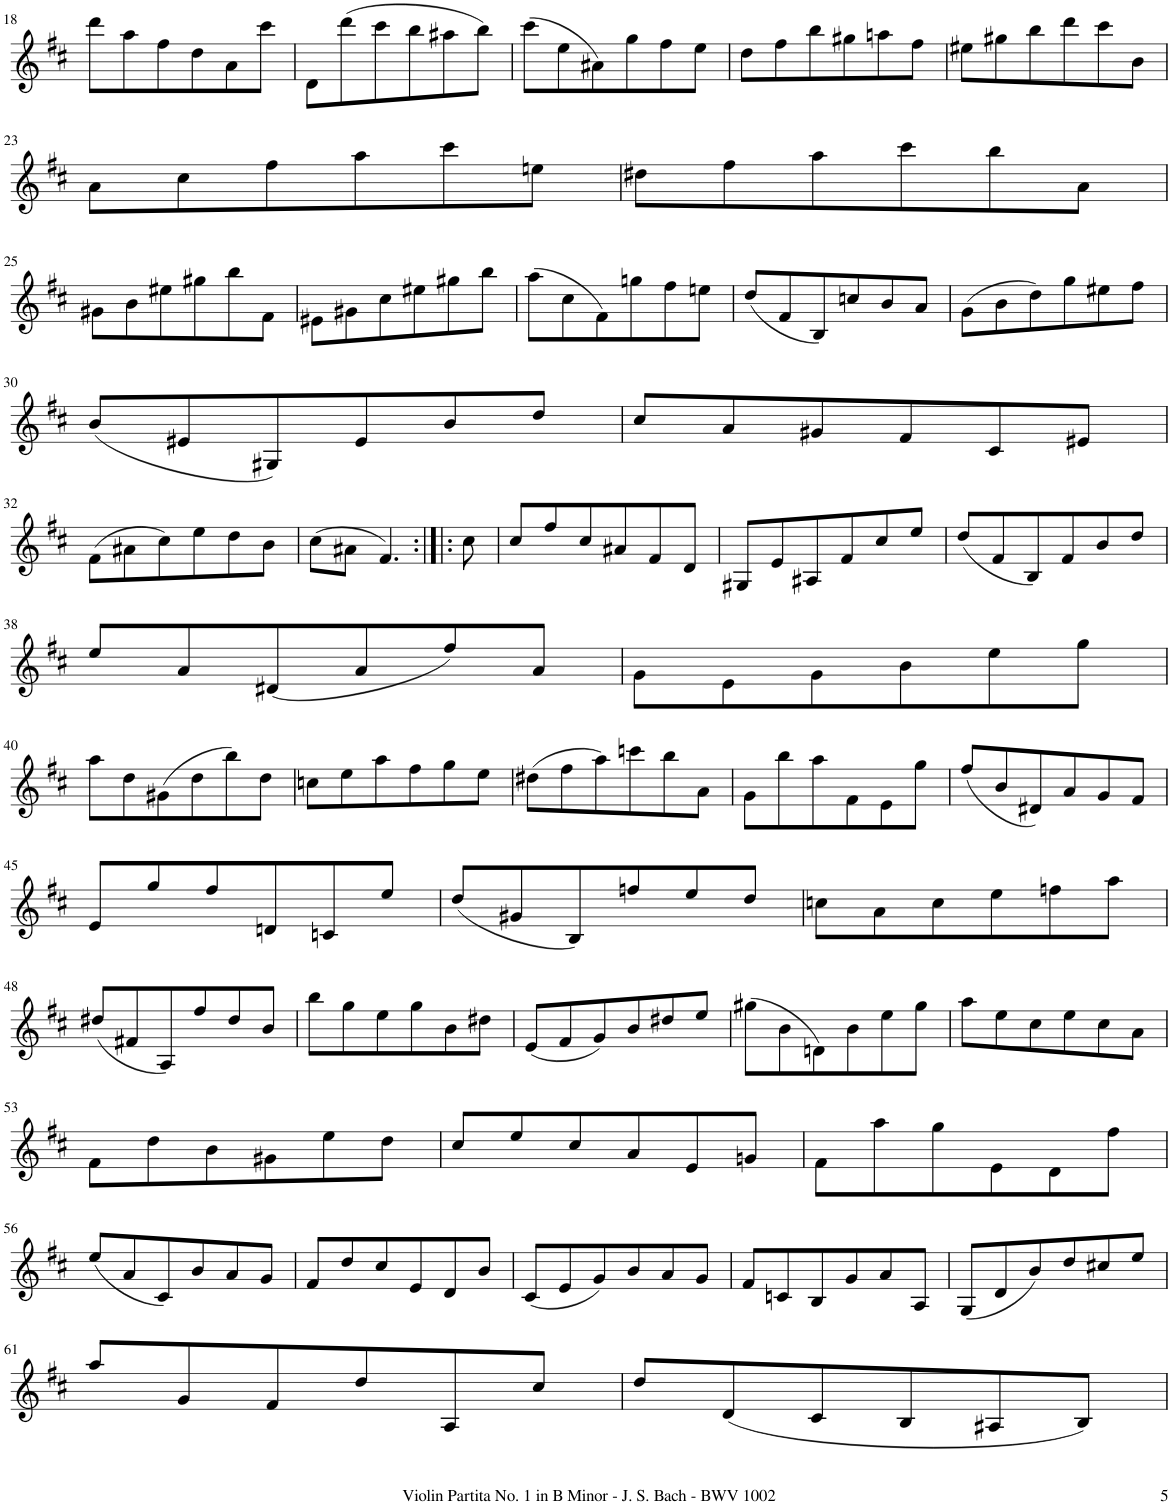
**kern
*part1
*staff1
*I"Violin
*I'Vln.
!!LO:PB:g=z
*clefG2
*k[f#c#]
*M3/4
=18
8ddd\L
8aa\
8ff#\
8dd\
8a\
8ccc#\J
=19
8d\L
(8ddd\
8ccc#\
8bb\
8aa#X\
8bb\J)
=20
(8ccc#\L
8ee\
8a#X\)
8gg\
8ff#\
8ee\J
=21
8dd\L
8ff#\
8bb\
8gg#X\
8aan\
8ff#\J
=22
8ee#X\L
8gg#X\
8bb\
8ddd\
8ccc#\
8b\J
!!LO:LB:g=z
=23
8a\L
8cc#\
8ff#\
8aa\
8ccc#\
8een\J
=24
8dd#X\L
8ff#\
8aa\
8ccc#\
8bb\
8a\J
!!LO:LB:g=z
=25
8g#X\L
8b\
8ee#X\
8gg#X\
8bb\
8f#\J
=26
8e#X\L
8g#X\
8cc#\
8ee#X\
8gg#X\
8bb\J
=27
(8aa\L
8cc#\
8f#\)
8ggn\
8ff#\
8een\J
=28
(8dd/L
8f#/
8B/)
8ccn/
8b/
8a/J
=29
(8g\L
8b\
8dd\)
8gg\
8ee#X\
8ff#\J
!!LO:LB:g=z
=30
(8b/L
8e#X/
8G#X/)
8e#/
8b/
8dd/J
=31
8cc#/L
8a/
8g#X/
8f#/
8c#/
8e#X/J
!!LO:LB:g=z
=32
(8f#\L
8a#X\
8cc#\)
8ee\
8dd\
8b\J
=33
(8cc#\L
8a#X\J
4.f#/)
=34:|!|:
8cc#\
=35
8cc#/L
8ff#/
8cc#/
8a#X/
8f#/
8d/J
=36
8G#X/L
8e/
8A#X/
8f#/
8cc#/
8ee/J
=37
(8dd/L
8f#/
8B/)
8f#/
8b/
8dd/J
!!LO:LB:g=z
=38
8ee/L
8a/
(8d#X/
8a/
8ff#/)
8a/J
=39
8g\L
8e\
8g\
8b\
8ee\
8gg\J
!!LO:LB:g=z
=40
8aa\L
8dd\
(8g#X\
8dd\
8bb\)
8dd\J
=41
8ccn\L
8ee\
8aa\
8ff#\
8gg\
8ee\J
=42
(8dd#X\L
8ff#\
8aa\)
8cccn\
8bb\
8a\J
=43
8g\L
8bb\
8aa\
8f#\
8e\
8gg\J
=44
(8ff#/L
8b/
8d#X/)
8a/
8g/
8f#/J
!!LO:LB:g=z
=45
8e/L
8gg/
8ff#/
8dn/
8cn/
8ee/J
=46
(8dd/L
8g#X/
8B/)
8ffn/
8ee/
8dd/J
=47
8ccn\L
8a\
8cc\
8ee\
8ffn\
8aa\J
!!LO:LB:g=z
=48
(8dd#X/L
8f#X/
8A/)
8ff#/
8dd#/
8b/J
=49
8bb\L
8gg\
8ee\
8gg\
8b\
8dd#X\J
=50
(8e/L
8f#/
8g/)
8b/
8dd#X/
8ee/J
=51
(8gg#X\L
8b\
8dn\)
8b\
8ee\
8gg#\J
=52
8aa\L
8ee\
8cc#\
8ee\
8cc#\
8a\J
!!LO:LB:g=z
=53
8f#\L
8dd\
8b\
8g#X\
8ee\
8dd\J
=54
8cc#/L
8ee/
8cc#/
8a/
8e/
8gn/J
=55
8f#\L
8aa\
8gg\
8e\
8d\
8ff#\J
!!LO:LB:g=z
=56
(8ee/L
8a/
8c#/)
8b/
8a/
8g/J
=57
8f#/L
8dd/
8cc#/
8e/
8d/
8b/J
=58
(8c#/L
8e/
8g/)
8b/
8a/
8g/J
=59
8f#/L
8cn/
8B/
8g/
8a/
8A/J
=60
(8G/L
8d/
8b/)
8dd/
8cc#X/
8ee/J
!!LO:LB:g=z
=61
8aa/L
8g/
8f#/
8dd/
8A/
8cc#/J
=62
8dd/L
(8d/
8c#/
8B/
8A#X/
8B/J)
=
*-
